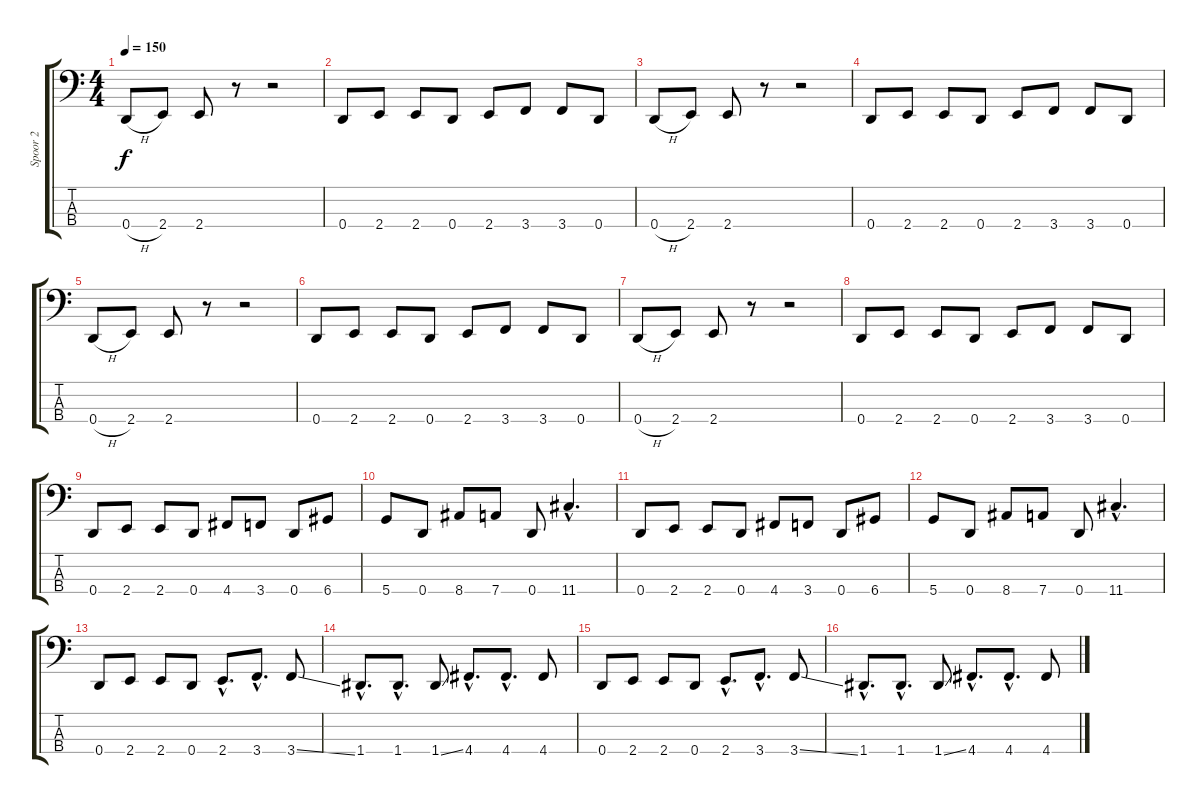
\track ("Spoor 2" "Spoor 2") {instrument slapbass1}
\staff {score tabs}
\tuning (G2 D2 A1 D1) {hide}
\ts (4 4)
\tempo 150
\clef f4
\ks c
0.4{h}.8{dy f} 2.4.8 2.4.8 r.8 r.2 |
0.4.8 2.4.8 2.4.8 0.4.8 2.4.8 3.4.8 3.4.8 0.4.8 |
0.4{h}.8 2.4.8 2.4.8 r.8 r.2 |
0.4.8 2.4.8 2.4.8 0.4.8 2.4.8 3.4.8 3.4.8 0.4.8 |
0.4{h}.8 2.4.8 2.4.8 r.8 r.2 |
0.4.8 2.4.8 2.4.8 0.4.8 2.4.8 3.4.8 3.4.8 0.4.8 |
0.4{h}.8 2.4.8 2.4.8 r.8 r.2 |
0.4.8 2.4.8 2.4.8 0.4.8 2.4.8 3.4.8 3.4.8 0.4.8 |
0.4.8 2.4.8 2.4.8 0.4.8 4.4.8 3.4.8 0.4.8 6.4.8 |
5.4.8 0.4.8 8.4.8 7.4.8 0.4.8 11.4{hac}.4{d} |
0.4.8 2.4.8 2.4.8 0.4.8 4.4.8 3.4.8 0.4.8 6.4.8 |
5.4.8 0.4.8 8.4.8 7.4.8 0.4.8 11.4{hac}.4{d} |
0.4.8 2.4.8 2.4.8 0.4.8 2.4{hac}.8{d} 3.4{hac}.8{d} 3.4{ss}.8 |
1.4{hac}.8{d} 1.4{hac}.8{d} 1.4{ss}.8 4.4{hac}.8{d} 4.4{hac}.8{d} 4.4.8 |
0.4.8 2.4.8 2.4.8 0.4.8 2.4{hac}.8{d} 3.4{hac}.8{d} 3.4{ss}.8 |
1.4{hac}.8{d} 1.4{hac}.8{d} 1.4{ss}.8 4.4{hac}.8{d} 4.4{hac}.8{d} 4.4.8
